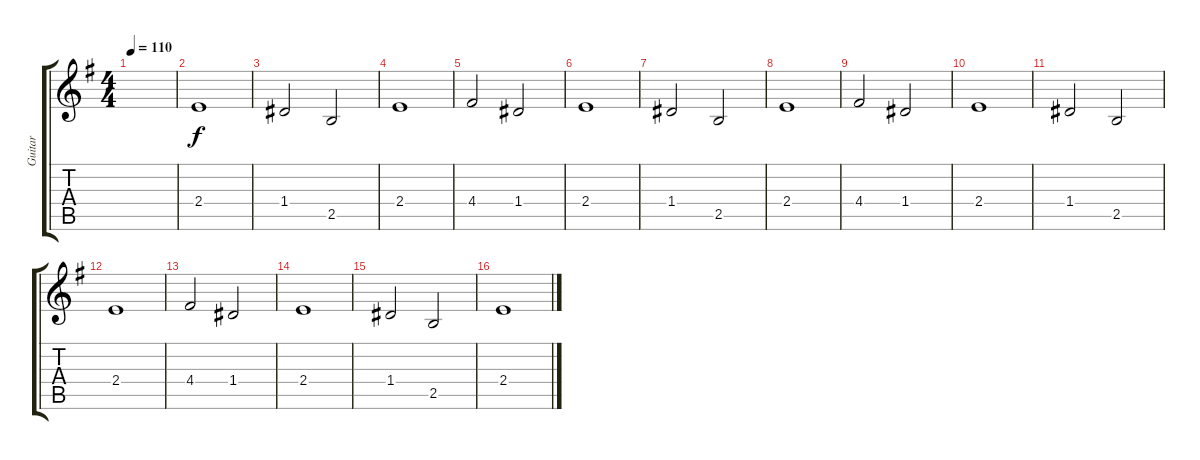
\track ("Guitar" "Guitar") {instrument distortionguitar}
\staff {score tabs}
\tuning (E4 B3 G3 D3 A2 E2) {hide}
\ts (4 4)
\tempo 110
\clef g2
\ks eminor
|
2.4.1 |
1.4.2 2.5.2 |
2.4.1 |
4.4.2 1.4.2 |
2.4.1 |
1.4.2 2.5.2 |
2.4.1 |
4.4.2 1.4.2 |
2.4.1 |
1.4.2 2.5.2 |
2.4.1 |
4.4.2 1.4.2 |
2.4.1 |
1.4.2 2.5.2 |
2.4.1
